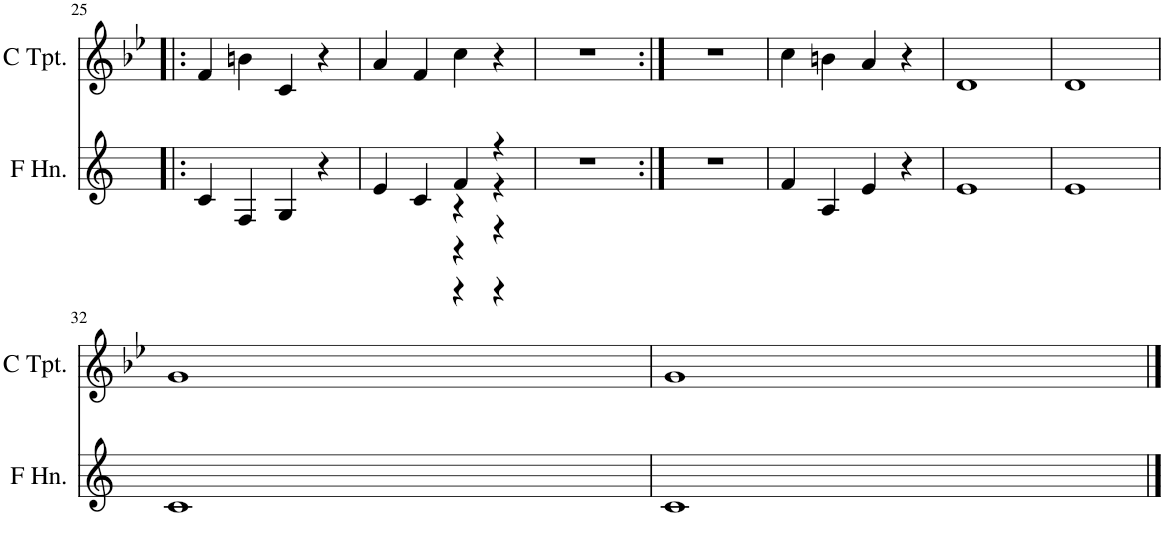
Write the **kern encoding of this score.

**kern	**kern
*part2	*part1
*staff2	*staff1
*I"Horn in F	*I"C Trumpet
*	*I'C Tpt.
!!LO:PB:g=z
*clefG2	*clefG2
*ITrd4c7	*
*k[]	*k[b-e-]
*M4/4	*M4/4
*met(c)	*met(c)
=25!|:	=25!|:
4c/	4f/
4F/	4bn\
4G/	4c/
4r	4r
=26	=26
*^	*
*	*^	*
*	*	*^	*
4e/	2ryy	2ryy	2ryy	4a/
4c/	.	.	.	4f/
4f/	4r	4r	4r	4cc\
4r	4r	4r	4r	4r
*v	*v	*v	*v	*
=27	=27
1r	1r
=28:|!	=28:|!
1r	1r
=29	=29
4f/	4cc\
4A/	4bn\
4e/	4a/
4r	4r
=30	=30
1e	1d
=31	=31
1e	1d
!!LO:LB:g=z
=32	=32
1c	1g
=33	=33
1c	1g
==	==
*-	*-
